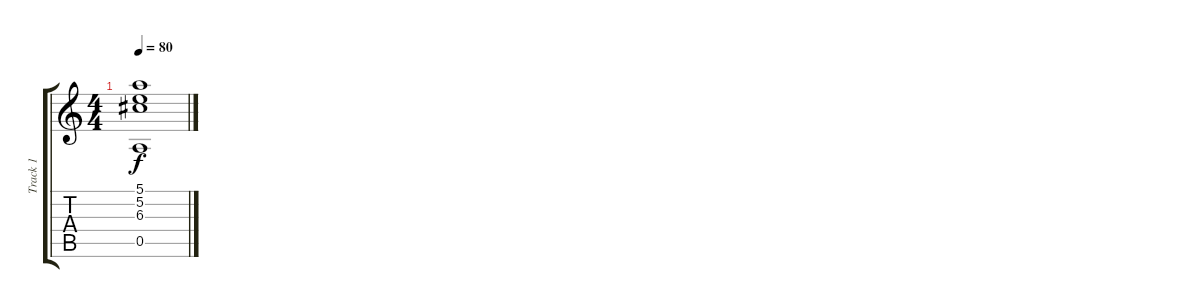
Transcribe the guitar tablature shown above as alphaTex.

\track ("Track 1" "Track 1") {instrument acousticguitarsteel}
\staff {score tabs}
\tuning (E4 B3 G3 D3 A2 E2) {hide}
\ts (4 4)
\tempo 80
\clef g2
\ks c
(5.1{t} 5.2{t} 6.3{t} 0.5{t}).1{dy f}
